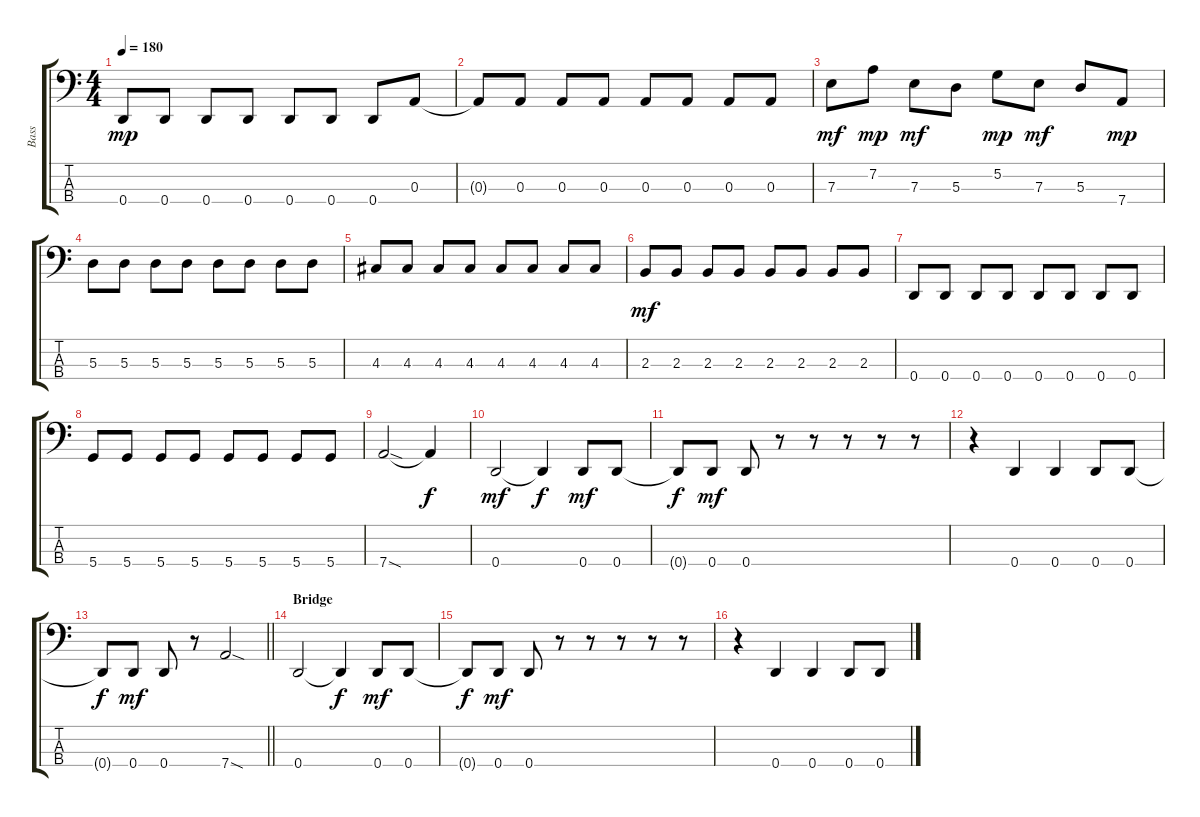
\track ("Bass" "Bass") {instrument electricbassfinger}
\staff {score tabs}
\tuning (G2 D2 A1 D1) {hide}
\ts (4 4)
\tempo 180
\clef f4
\ks c
0.4{t}.8{dy mp} 0.4.8 0.4.8 0.4.8 0.4.8 0.4.8 0.4.8 0.3.8 |
0.3{t}.8 0.3.8 0.3.8 0.3.8 0.3.8 0.3.8 0.3.8 0.3.8 |
7.3.8{dy mf} 7.2.8{dy mp} 7.3.8{dy mf} 5.3.8 5.2.8{dy mp} 7.3.8{dy mf} 5.3.8 7.4.8{dy mp} |
5.3.8 5.3.8 5.3.8 5.3.8 5.3.8 5.3.8 5.3.8 5.3.8 |
4.3.8 4.3.8 4.3.8 4.3.8 4.3.8 4.3.8 4.3.8 4.3.8 |
2.3.8{dy mf} 2.3.8 2.3.8 2.3.8 2.3.8 2.3.8 2.3.8 2.3.8 |
0.4.8 0.4.8 0.4.8 0.4.8 0.4.8 0.4.8 0.4.8 0.4.8 |
5.4.8 5.4.8 5.4.8 5.4.8 5.4.8 5.4.8 5.4.8 5.4.8 |
7.4{sod}.2 7.4{t}.4{dy f} |
0.4.2{dy mf} 0.4{t}.4{dy f} 0.4.8{dy mf} 0.4.8 |
0.4{t}.8{dy f} 0.4.8{dy mf} 0.4.8 r.8 r.8 r.8 r.8 r.8 |
r.4 0.4.4 0.4.4 0.4.8 0.4.8 |
\barLineRight lightlight
0.4{t}.8{dy f} 0.4.8{dy mf} 0.4.8 r.8 7.4{sod}.2 |
\section ("" "Bridge")
0.4.2 0.4{t}.4{dy f} 0.4.8{dy mf} 0.4.8 |
0.4{t}.8{dy f} 0.4.8{dy mf} 0.4.8 r.8 r.8 r.8 r.8 r.8 |
r.4 0.4.4 0.4.4 0.4.8 0.4.8
